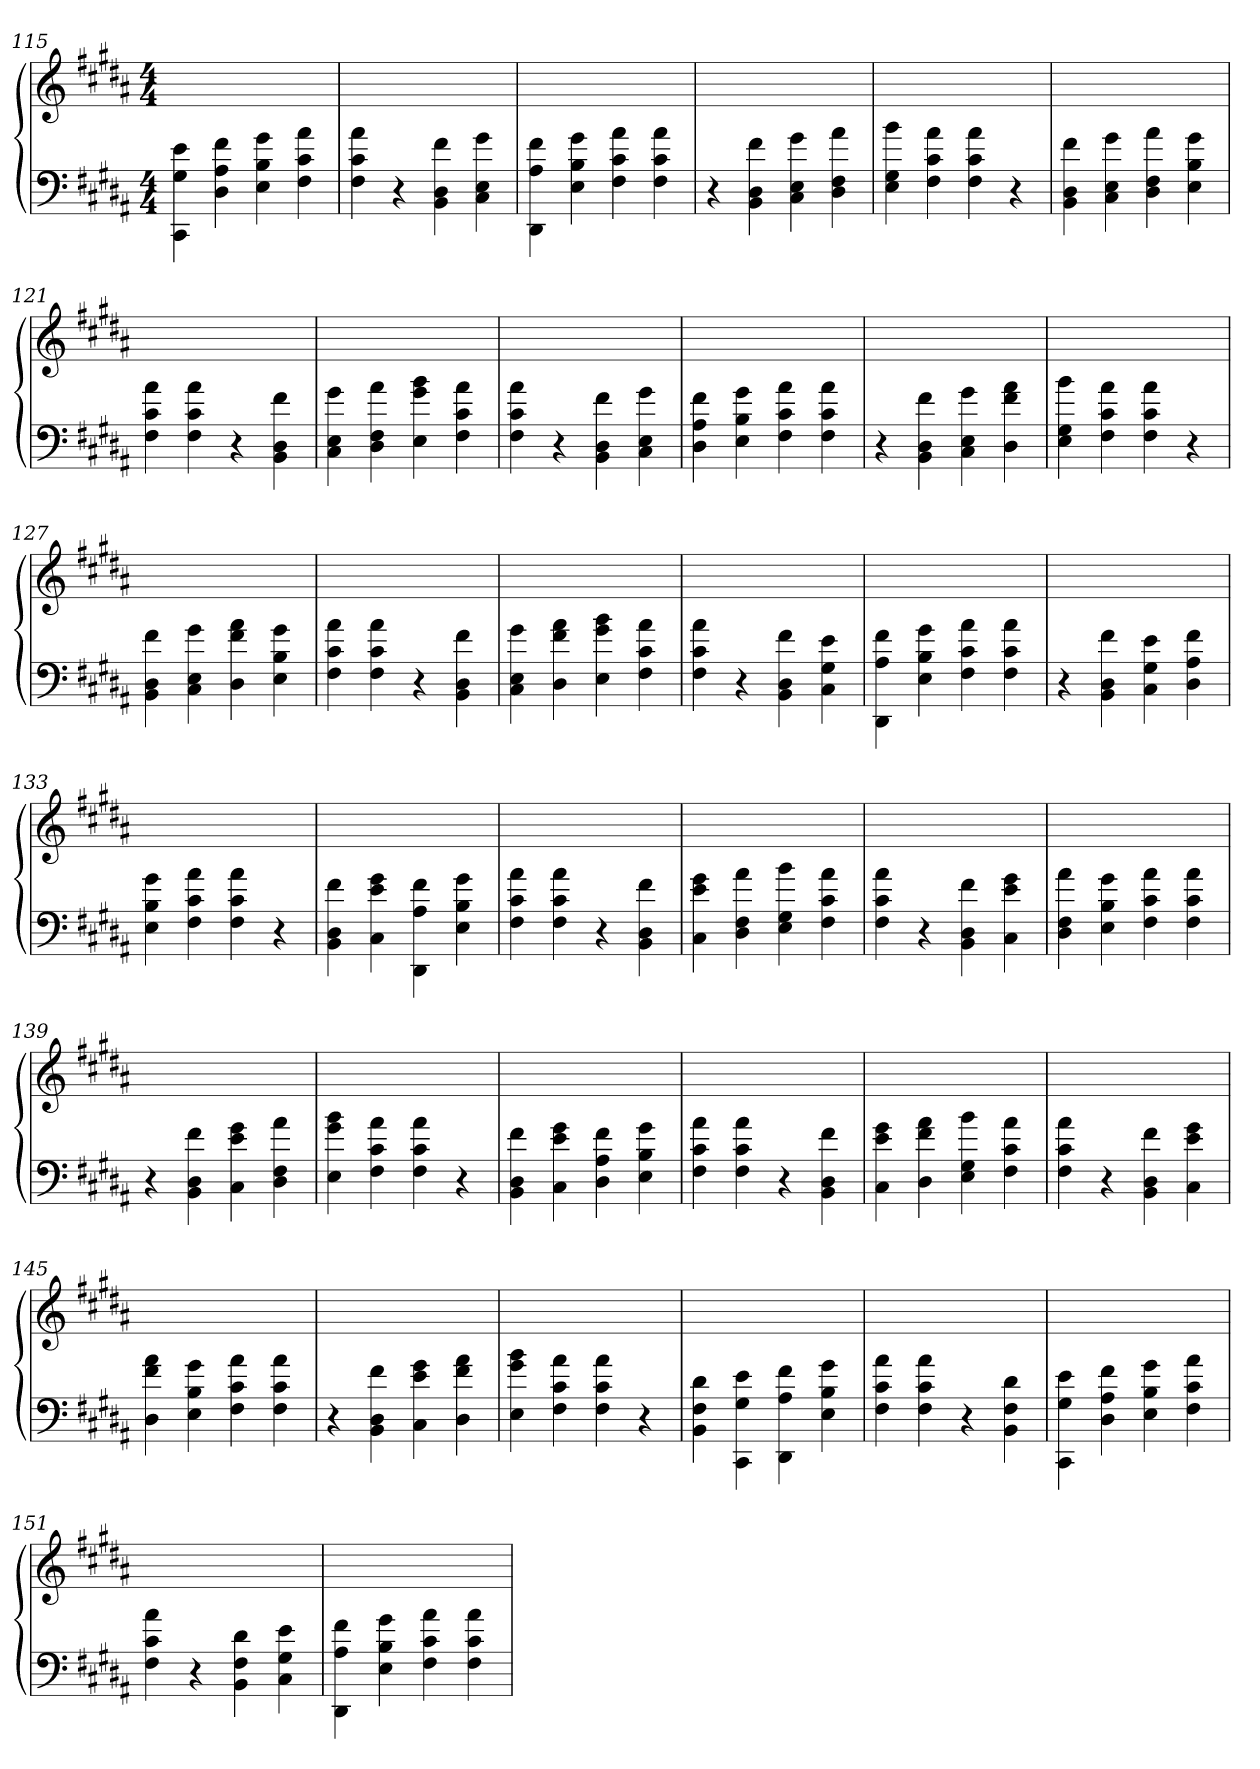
**kern	**kern
*part2	*part1
*staff2	*staff1
*clefF4	*clefG2
*k[f#c#g#d#a#]	*k[f#c#g#d#a#]
*B:	*B:
*M4/4	*M4/4
=115	=115
4CC# 4G# 4e	1ryy
4D# 4A# 4f#	.
4E 4B 4g#	.
4F# 4c# 4a#	.
=116	=116
4F# 4c# 4a#	1ryy
4r	.
4BB 4D# 4f#	.
4C# 4E 4g#	.
=117	=117
4DD# 4A# 4f#	1ryy
4E 4B 4g#	.
4F# 4c# 4a#	.
4F# 4c# 4a#	.
=118	=118
4r	1ryy
4BB 4D# 4f#	.
4C# 4E 4g#	.
4D# 4F# 4a#	.
=119	=119
4E 4G# 4b	1ryy
4F# 4c# 4a#	.
4F# 4c# 4a#	.
4r	.
=120	=120
4BB 4D# 4f#	1ryy
4C# 4E 4g#	.
4D# 4F# 4a#	.
4E 4B 4g#	.
=121	=121
4F# 4c# 4a#	1ryy
4F# 4c# 4a#	.
4r	.
4BB 4D# 4f#	.
=122	=122
4C# 4E 4g#	1ryy
4D# 4F# 4a#	.
4E 4g# 4b	.
4F# 4c# 4a#	.
=123	=123
4F# 4c# 4a#	1ryy
4r	.
4BB 4D# 4f#	.
4C# 4E 4g#	.
=124	=124
4D# 4A# 4f#	1ryy
4E 4B 4g#	.
4F# 4c# 4a#	.
4F# 4c# 4a#	.
=125	=125
4r	1ryy
4BB 4D# 4f#	.
4C# 4E 4g#	.
4D# 4f# 4a#	.
=126	=126
4E 4G# 4b	1ryy
4F# 4c# 4a#	.
4F# 4c# 4a#	.
4r	.
=127	=127
4BB 4D# 4f#	1ryy
4C# 4E 4g#	.
4D# 4f# 4a#	.
4E 4B 4g#	.
=128	=128
4F# 4c# 4a#	1ryy
4F# 4c# 4a#	.
4r	.
4BB 4D# 4f#	.
=129	=129
4C# 4E 4g#	1ryy
4D# 4f# 4a#	.
4E 4g# 4b	.
4F# 4c# 4a#	.
=130	=130
4F# 4c# 4a#	1ryy
4r	.
4BB 4D# 4f#	.
4C# 4G# 4e	.
=131	=131
4DD# 4A# 4f#	1ryy
4E 4B 4g#	.
4F# 4c# 4a#	.
4F# 4c# 4a#	.
=132	=132
4r	1ryy
4BB 4D# 4f#	.
4C# 4G# 4e	.
4D# 4A# 4f#	.
=133	=133
4E 4B 4g#	1ryy
4F# 4c# 4a#	.
4F# 4c# 4a#	.
4r	.
=134	=134
4BB 4D# 4f#	1ryy
4C# 4e 4g#	.
4DD# 4A# 4f#	.
4E 4B 4g#	.
=135	=135
4F# 4c# 4a#	1ryy
4F# 4c# 4a#	.
4r	.
4BB 4D# 4f#	.
=136	=136
4C# 4e 4g#	1ryy
4D# 4F# 4a#	.
4E 4G# 4b	.
4F# 4c# 4a#	.
=137	=137
4F# 4c# 4a#	1ryy
4r	.
4BB 4D# 4f#	.
4C# 4e 4g#	.
=138	=138
4D# 4F# 4a#	1ryy
4E 4B 4g#	.
4F# 4c# 4a#	.
4F# 4c# 4a#	.
=139	=139
4r	1ryy
4BB 4D# 4f#	.
4C# 4e 4g#	.
4D# 4F# 4a#	.
=140	=140
4E 4g# 4b	1ryy
4F# 4c# 4a#	.
4F# 4c# 4a#	.
4r	.
=141	=141
4BB 4D# 4f#	1ryy
4C# 4e 4g#	.
4D# 4A# 4f#	.
4E 4B 4g#	.
=142	=142
4F# 4c# 4a#	1ryy
4F# 4c# 4a#	.
4r	.
4BB 4D# 4f#	.
=143	=143
4C# 4e 4g#	1ryy
4D# 4f# 4a#	.
4E 4G# 4b	.
4F# 4c# 4a#	.
=144	=144
4F# 4c# 4a#	1ryy
4r	.
4BB 4D# 4f#	.
4C# 4e 4g#	.
=145	=145
4D# 4f# 4a#	1ryy
4E 4B 4g#	.
4F# 4c# 4a#	.
4F# 4c# 4a#	.
=146	=146
4r	1ryy
4BB 4D# 4f#	.
4C# 4e 4g#	.
4D# 4f# 4a#	.
=147	=147
4E 4g# 4b	1ryy
4F# 4c# 4a#	.
4F# 4c# 4a#	.
4r	.
=148	=148
4BB 4F# 4d#	1ryy
4CC# 4G# 4e	.
4DD# 4A# 4f#	.
4E 4B 4g#	.
=149	=149
4F# 4c# 4a#	1ryy
4F# 4c# 4a#	.
4r	.
4BB 4F# 4d#	.
=150	=150
4CC# 4G# 4e	1ryy
4D# 4A# 4f#	.
4E 4B 4g#	.
4F# 4c# 4a#	.
=151	=151
4F# 4c# 4a#	1ryy
4r	.
4BB 4F# 4d#	.
4C# 4G# 4e	.
=152	=152
4DD# 4A# 4f#	1ryy
4E 4B 4g#	.
4F# 4c# 4a#	.
4F# 4c# 4a#	.
=	=
*-	*-
